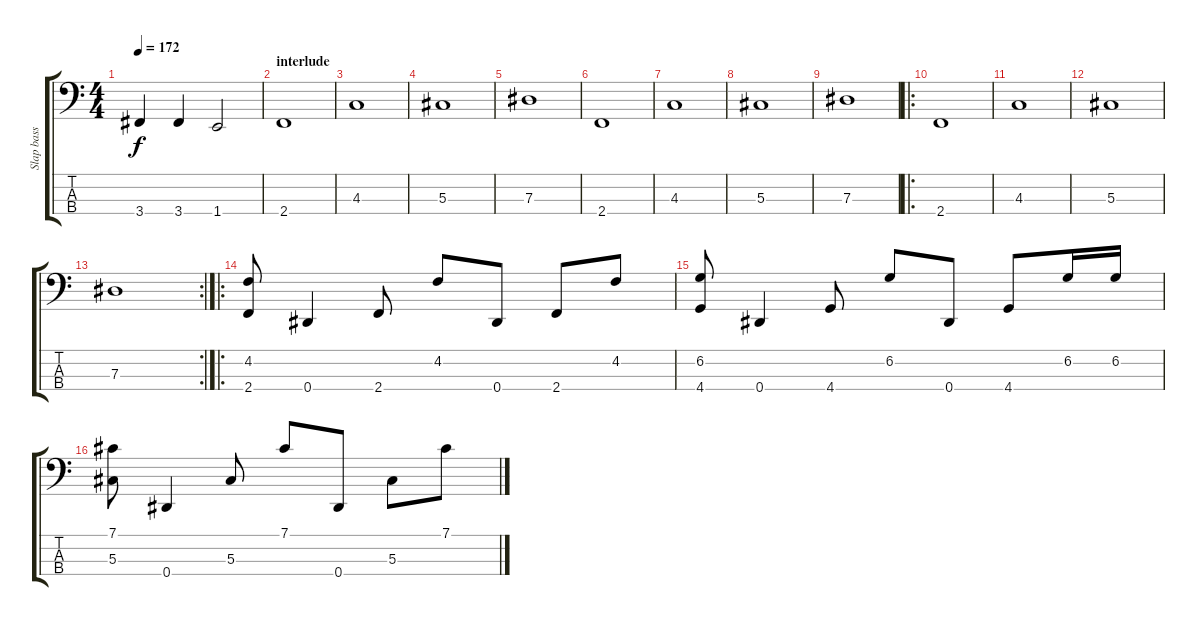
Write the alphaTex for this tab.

\track ("Slap bass (Hed)" "Slap bass ") {instrument slapbass1}
\staff {score tabs}
\tuning (Gb2 Db2 Ab1 Eb1) {hide}
\ts (4 4)
\tempo 172
\clef f4
\ks c
3.4.4{dy f} 3.4.4 1.4.2 |
\section ("" "interlude")
2.4.1 |
4.3.1 |
5.3.1 |
7.3.1 |
2.4.1 |
4.3.1 |
5.3.1 |
7.3.1 |
\ro
2.4.1 |
4.3.1 |
5.3.1 |
\rc 2
7.3.1 |
\ro
(4.2 2.4).8 0.4.4 2.4.8 4.2.8 0.4.8 2.4.8 4.2.8 |
(6.2 4.4).8 0.4.4 4.4.8 6.2.8 0.4.8 4.4.8 6.2.16 6.2.16 |
(7.1 5.3).8 0.4.4 5.3.8 7.1.8 0.4.8 5.3.8 7.1.8
